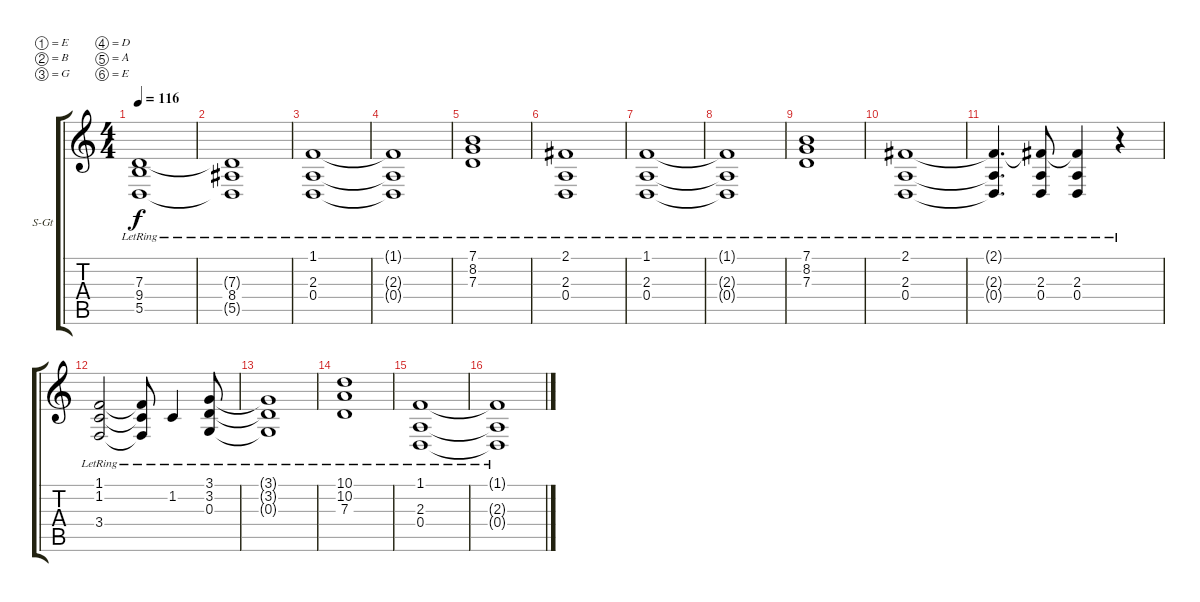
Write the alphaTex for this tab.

\bracketExtendMode groupsimilarinstruments
\firstSystemTrackNameOrientation horizontal
\otherSystemsTrackNameOrientation horizontal
\track ("piano bas" "S-Gt") {instrument acousticgrandpiano}
\staff {score tabs}
\tuning (E3 B2 G2 D2 A1 E1)
\displaytranspose 12
\ts (4 4)
\tempo 116
\clef g2
\ks c
(7.3{lr t} 9.4{lr} 5.5{lr t}).1{dy f} |
(7.3{lr t} 8.4{lr} 5.5{lr t}).1 |
(1.1{lr} 2.3{lr} 0.4{lr}).1 |
(1.1{lr t} 2.3{lr t} 0.4{lr t}).1 |
(7.1{lr} 8.2{lr} 7.3{lr}).1 |
(2.1{lr} 2.3{lr} 0.4{lr}).1 |
(1.1{lr} 2.3{lr} 0.4{lr}).1 |
(1.1{lr t} 2.3{lr t} 0.4{lr t}).1 |
(7.1{lr} 8.2{lr} 7.3{lr}).1 |
(2.1{lr} 2.3{lr} 0.4{lr}).1 |
(2.1{lr t} 2.3{lr t} 0.4{lr t}).4{d} (2.3{lr} 0.4{lr} 2.1{lr t}).8 (2.1{lr t} 2.3{lr} 0.4{lr}).4 r.4 |
(1.1{lr} 1.2{lr} 3.4{lr}).2 (1.1{lr t} 1.2{lr t} 3.4{lr t}).8 1.2{lr}.4 (3.1{lr} 3.2{lr} 0.3{lr}).8 |
(3.1{lr t} 3.2{lr t} 0.3{lr t}).1 |
(10.1{lr} 10.2{lr} 7.3{lr}).1 |
(1.1{lr} 2.3{lr} 0.4{lr}).1 |
(1.1{lr t} 2.3{lr t} 0.4{lr t}).1
